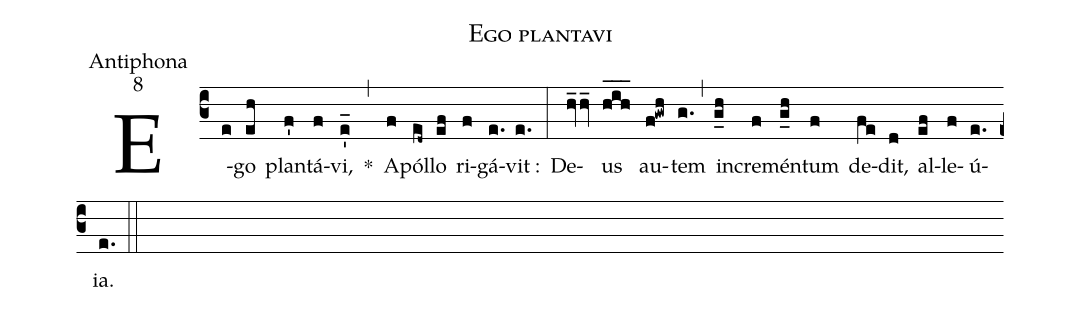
name:Ego plantavi;
office-part:Antiphona;
mode:8;
%%
(c3) E(e)go(eh) plan(f')tá(f)vi,(e'_) *(,) A(f)pól(ed~)lo(ef) ri(f)gá(e.)vit :(e.) (:) De(hv_2/hv_)us(hih___) au(f!gwh)tem(g.) (,) in(g_h)cre(f)mén(g_h)tum(f) de(fe)dit,(d) al(ef)le(f)ú(e.)ia.(e.) (::)
